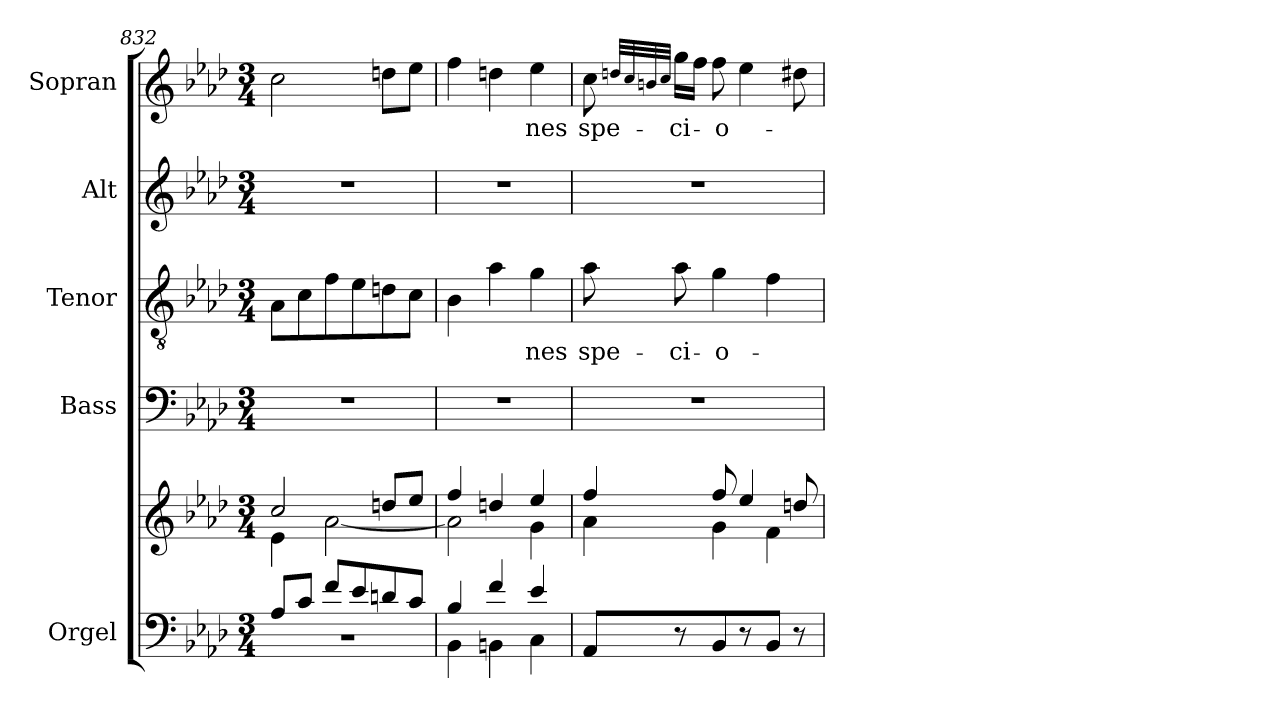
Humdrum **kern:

**kern	**kern	**kern	**kern	**text	**kern	**kern	**text
*part5	*part5	*part4	*part3	*part3	*part2	*part1	*part1
*staff6	*staff5	*staff4	*staff3	*staff3	*staff2	*staff1	*staff1
*I"Orgel	*	*I"Bass	*I"Tenor	*	*I"Alt	*I"Sopran	*
*I'Org.	*	*I'B.	*I'T.	*	*I'A.	*I'S.	*
*clefF4	*clefG2	*clefF4	*clefGv2	*	*clefG2	*clefG2	*
*k[b-e-a-d-]	*k[b-e-a-d-]	*k[b-e-a-d-]	*k[b-e-a-d-]	*	*k[b-e-a-d-]	*k[b-e-a-d-]	*
*A-:	*A-:	*A-:	*A-:	*	*A-:	*A-:	*
*M3/4	*M3/4	*M3/4	*M3/4	*	*M3/4	*M3/4	*
=832	=832	=832	=832	=832	=832	=832	=832
*^	*	*	*	*	*	*	*
!	!LO:N:vis=1	!	!	!	!	!	!	!
*	*	*^	*	*	*	*	*	*
8A-/L	2.r	2cc/	4e-\	2.r	8A-\L	.	2.r	2cc\	.
8c/J	.	.	.	.	8c\	.	.	.	.
8f/L	.	.	[<2a-\	.	8f\	.	.	.	.
8e-/	.	.	.	.	8e-\	.	.	.	.
8dn/	.	8ddn/L	.	.	8dn\	.	.	8ddn\L	.
8c/J	.	8ee-/J	.	.	8c\J	.	.	8ee-\J	.
=833	=833	=833	=833	=833	=833	=833	=833	=833	=833
4B-/	4BB-\	4ff/	2a-\]	2.r	4B-\	.	2.r	4ff\	.
4f/	4BBn\	4ddn/	.	.	4a-\	.	.	4ddn\	.
!	!	!	!	!	!	!LO:LY:b	!	!	!LO:LY:b
4e-/	4C\	4ee-/	4g\	.	4g\	-nes	.	4ee-\	-nes
=834	=834	=834	=834	=834	=834	=834	=834	=834	=834
!	!	!	!	!	!	!LO:LY:b	!	!	!LO:LY:b
*v	*v	*	*	*	*	*	*	*	*
8AA-/L	4ff/	4a-\	2.r	8a-\	spe-	2.r	8cc\	spe-
.	.	.	.	.	.	.	32qddn/LLL	.
.	.	.	.	.	.	.	32qcc/	.
.	.	.	.	.	.	.	32qbn/	.
.	.	.	.	.	.	.	32qcc/JJJ	.
!	!	!	!	!	!LO:LY:b	!	!	!LO:LY:b
8r	.	.	.	8a-\	-ci-	.	16gg\LL	-ci-
.	.	.	.	.	.	.	16ff\JJ	.
!	!	!	!	!	!LO:LY:b	!	!	!LO:LY:b
8BB-/	8ff/	4g\	.	4g\	-o-	.	8ff\	-o-
8r	4ee-/	.	.	.	.	.	4ee-\	.
8BB-/J	.	4f\	.	4f\	.	.	.	.
8r	8ddn/	.	.	.	.	.	8dd#\	.
*	*v	*v	*	*	*	*	*	*
=	=	=	=	=	=	=	=
*-	*-	*-	*-	*-	*-	*-	*-
